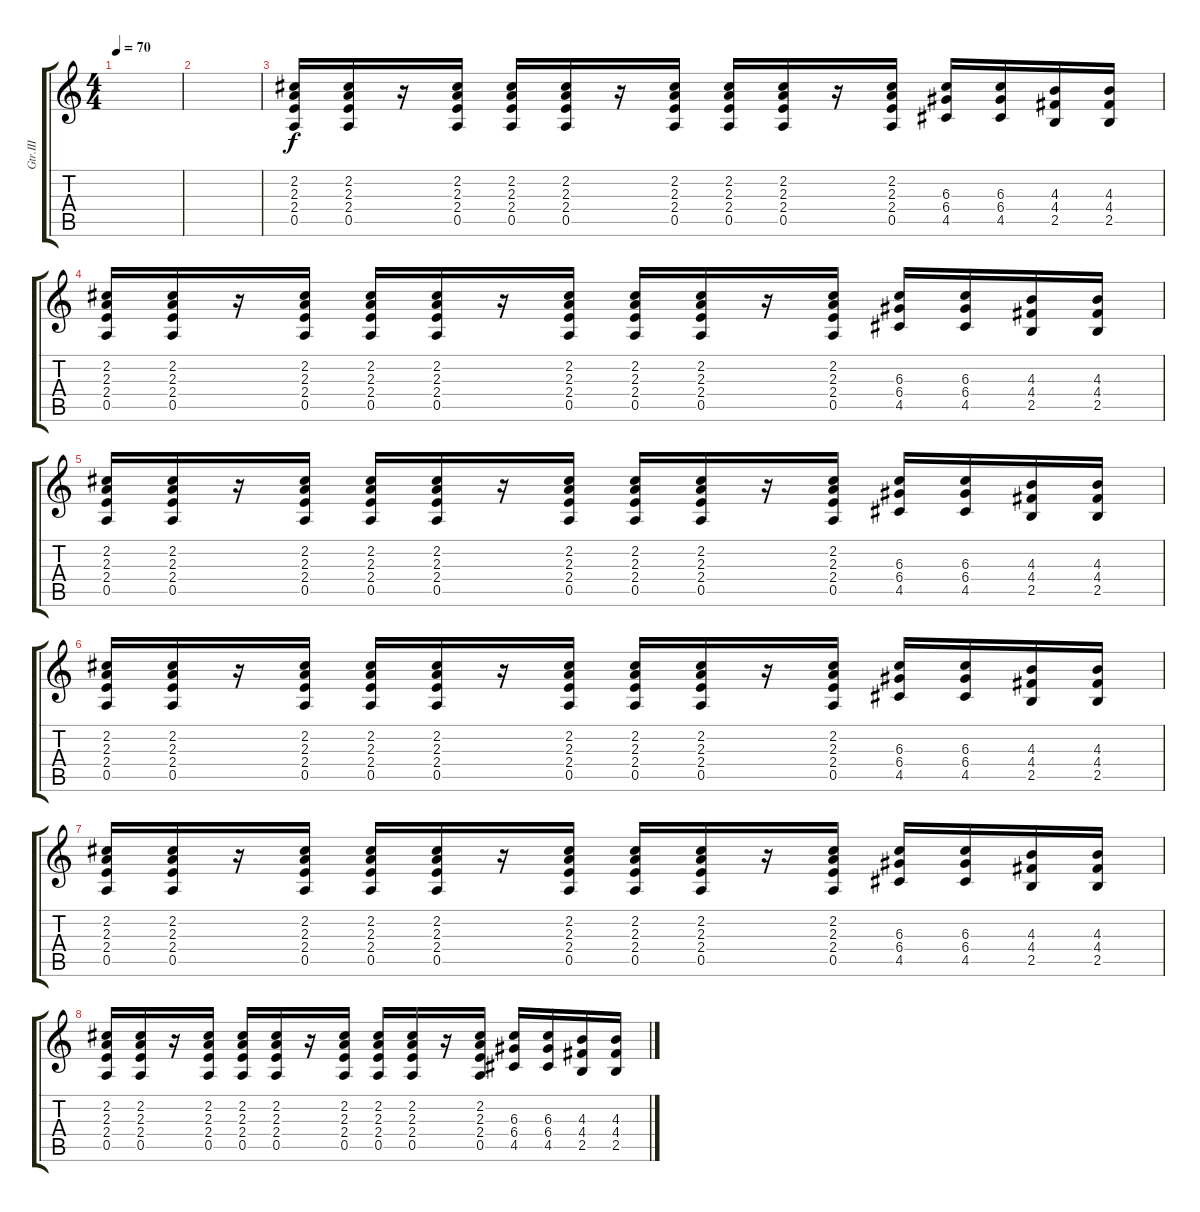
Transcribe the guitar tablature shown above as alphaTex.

\track ("Gtr.III" "Gtr.III") {instrument overdrivenguitar}
\staff {score tabs}
\tuning (E4 B3 G3 D3 A2 D2) {hide}
\ts (4 4)
\tempo 70
\clef g2
\ks c
|
|
(2.2 2.3 2.4 0.5).16 (2.2 2.3 2.4 0.5).16 r.16 (2.2 2.3 2.4 0.5).16 (2.2 2.3 2.4 0.5).16 (2.2 2.3 2.4 0.5).16 r.16 (2.2 2.3 2.4 0.5).16 (2.2 2.3 2.4 0.5).16 (2.2 2.3 2.4 0.5).16 r.16 (2.2 2.3 2.4 0.5).16 (6.3 6.4 4.5).16 (6.3 6.4 4.5).16 (4.3 4.4 2.5).16 (4.3 4.4 2.5).16 |
(2.2 2.3 2.4 0.5).16 (2.2 2.3 2.4 0.5).16 r.16 (2.2 2.3 2.4 0.5).16 (2.2 2.3 2.4 0.5).16 (2.2 2.3 2.4 0.5).16 r.16 (2.2 2.3 2.4 0.5).16 (2.2 2.3 2.4 0.5).16 (2.2 2.3 2.4 0.5).16 r.16 (2.2 2.3 2.4 0.5).16 (6.3 6.4 4.5).16 (6.3 6.4 4.5).16 (4.3 4.4 2.5).16 (4.3 4.4 2.5).16 |
(2.2 2.3 2.4 0.5).16 (2.2 2.3 2.4 0.5).16 r.16 (2.2 2.3 2.4 0.5).16 (2.2 2.3 2.4 0.5).16 (2.2 2.3 2.4 0.5).16 r.16 (2.2 2.3 2.4 0.5).16 (2.2 2.3 2.4 0.5).16 (2.2 2.3 2.4 0.5).16 r.16 (2.2 2.3 2.4 0.5).16 (6.3 6.4 4.5).16 (6.3 6.4 4.5).16 (4.3 4.4 2.5).16 (4.3 4.4 2.5).16 |
(2.2 2.3 2.4 0.5).16 (2.2 2.3 2.4 0.5).16 r.16 (2.2 2.3 2.4 0.5).16 (2.2 2.3 2.4 0.5).16 (2.2 2.3 2.4 0.5).16 r.16 (2.2 2.3 2.4 0.5).16 (2.2 2.3 2.4 0.5).16 (2.2 2.3 2.4 0.5).16 r.16 (2.2 2.3 2.4 0.5).16 (6.3 6.4 4.5).16 (6.3 6.4 4.5).16 (4.3 4.4 2.5).16 (4.3 4.4 2.5).16 |
(2.2 2.3 2.4 0.5).16 (2.2 2.3 2.4 0.5).16 r.16 (2.2 2.3 2.4 0.5).16 (2.2 2.3 2.4 0.5).16 (2.2 2.3 2.4 0.5).16 r.16 (2.2 2.3 2.4 0.5).16 (2.2 2.3 2.4 0.5).16 (2.2 2.3 2.4 0.5).16 r.16 (2.2 2.3 2.4 0.5).16 (6.3 6.4 4.5).16 (6.3 6.4 4.5).16 (4.3 4.4 2.5).16 (4.3 4.4 2.5).16 |
(2.2 2.3 2.4 0.5).16 (2.2 2.3 2.4 0.5).16 r.16 (2.2 2.3 2.4 0.5).16 (2.2 2.3 2.4 0.5).16 (2.2 2.3 2.4 0.5).16 r.16 (2.2 2.3 2.4 0.5).16 (2.2 2.3 2.4 0.5).16 (2.2 2.3 2.4 0.5).16 r.16 (2.2 2.3 2.4 0.5).16 (6.3 6.4 4.5).16 (6.3 6.4 4.5).16 (4.3 4.4 2.5).16 (4.3 4.4 2.5).16
